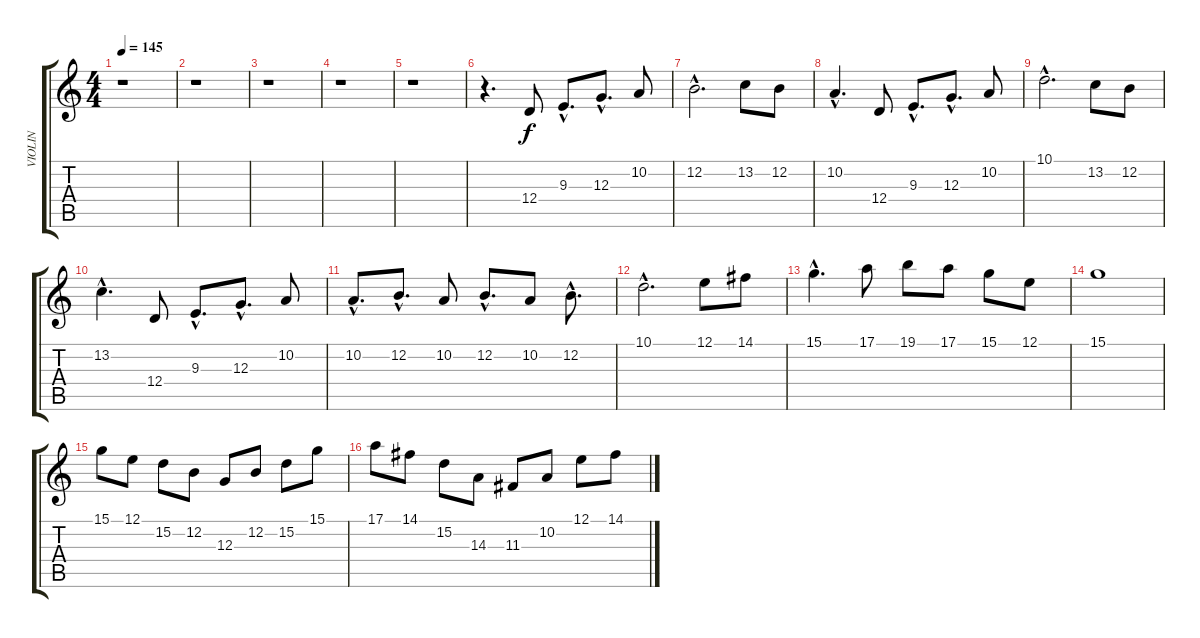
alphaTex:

\track ("VIOLIN" "VIOLIN") {instrument violin}
\staff {score tabs}
\tuning (E4 B3 G3 D3 A2 E2) {hide}
\ts (4 4)
\tempo 145
\clef g2
\ks c
r.1{dy f} |
r.1 |
r.1 |
r.1 |
r.1 |
r.4{d} 12.4.8 9.3{hac}.8{d} 12.3{hac}.8{d} 10.2.8 |
12.2{hac}.2{d} 13.2.8 12.2.8 |
10.2{hac}.4{d} 12.4.8 9.3{hac}.8{d} 12.3{hac}.8{d} 10.2.8 |
10.1{hac}.2{d} 13.2.8 12.2.8 |
13.2{hac}.4{d} 12.4.8 9.3{hac}.8{d} 12.3{hac}.8{d} 10.2.8 |
10.2{hac}.8{d} 12.2{hac}.8{d} 10.2.8 12.2{hac}.8{d} 10.2.8 12.2{hac}.8{d} |
10.1{hac}.2{d} 12.1.8 14.1.8 |
15.1{hac}.4{d} 17.1.8 19.1.8 17.1.8 15.1.8 12.1.8 |
15.1.1 |
15.1.8 12.1.8 15.2.8 12.2.8 12.3.8 12.2.8 15.2.8 15.1.8 |
17.1.8 14.1.8 15.2.8 14.3.8 11.3.8 10.2.8 12.1.8 14.1.8
